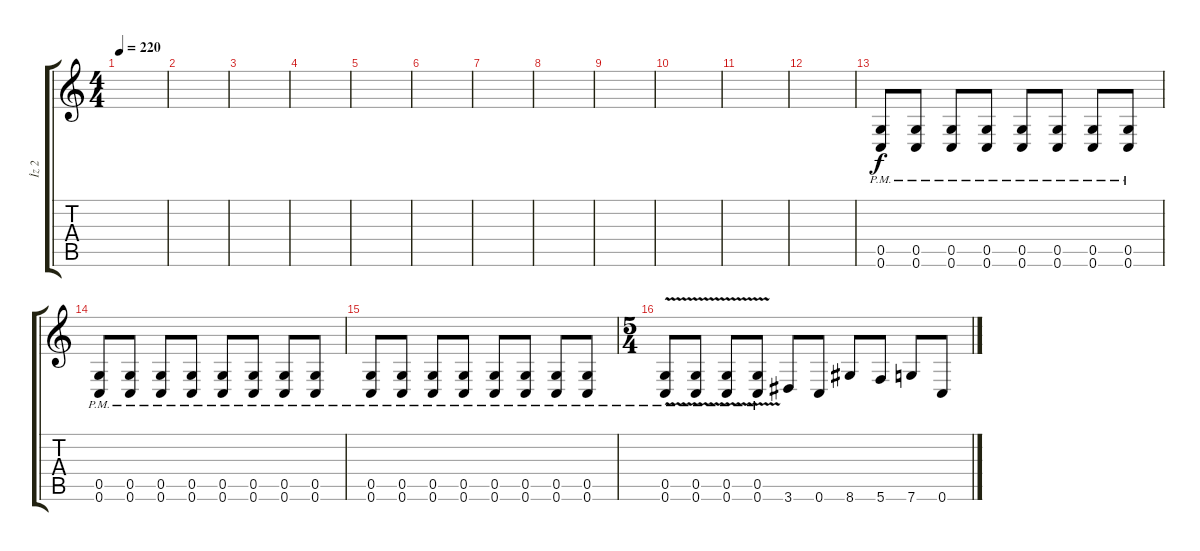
\track ("İz 2" "İz 2") {instrument distortionguitar}
\staff {score tabs}
\tuning (D4 A3 F3 C3 G2 C2) {hide}
\ts (4 4)
\tempo 220
\clef g2
\ks c
|
|
|
|
|
|
|
|
|
|
|
|
(0.5{pm} 0.6{pm}).8 (0.5{pm} 0.6{pm}).8 (0.5{pm} 0.6{pm}).8 (0.5{pm} 0.6{pm}).8 (0.5{pm} 0.6{pm}).8 (0.5{pm} 0.6{pm}).8 (0.5{pm} 0.6{pm}).8 (0.5{pm} 0.6{pm}).8 |
(0.5{pm} 0.6{pm}).8 (0.5{pm} 0.6{pm}).8 (0.5{pm} 0.6{pm}).8 (0.5{pm} 0.6{pm}).8 (0.5{pm} 0.6{pm}).8 (0.5{pm} 0.6{pm}).8 (0.5{pm} 0.6{pm}).8 (0.5{pm} 0.6{pm}).8 |
(0.5{pm} 0.6{pm}).8 (0.5{pm} 0.6{pm}).8 (0.5{pm} 0.6{pm}).8 (0.5{pm} 0.6{pm}).8 (0.5{pm} 0.6{pm}).8 (0.5{pm} 0.6{pm}).8 (0.5{pm} 0.6{pm}).8 (0.5{pm} 0.6{pm}).8 |
\ts (5 4)
(0.5{pm} 0.6{v pm}).8 (0.5{pm} 0.6{v pm}).8 (0.5{pm} 0.6{v pm}).8 (0.5{pm} 0.6{v pm}).8 3.6.8 0.6.8 8.6.8 5.6.8 7.6.8 0.6.8
